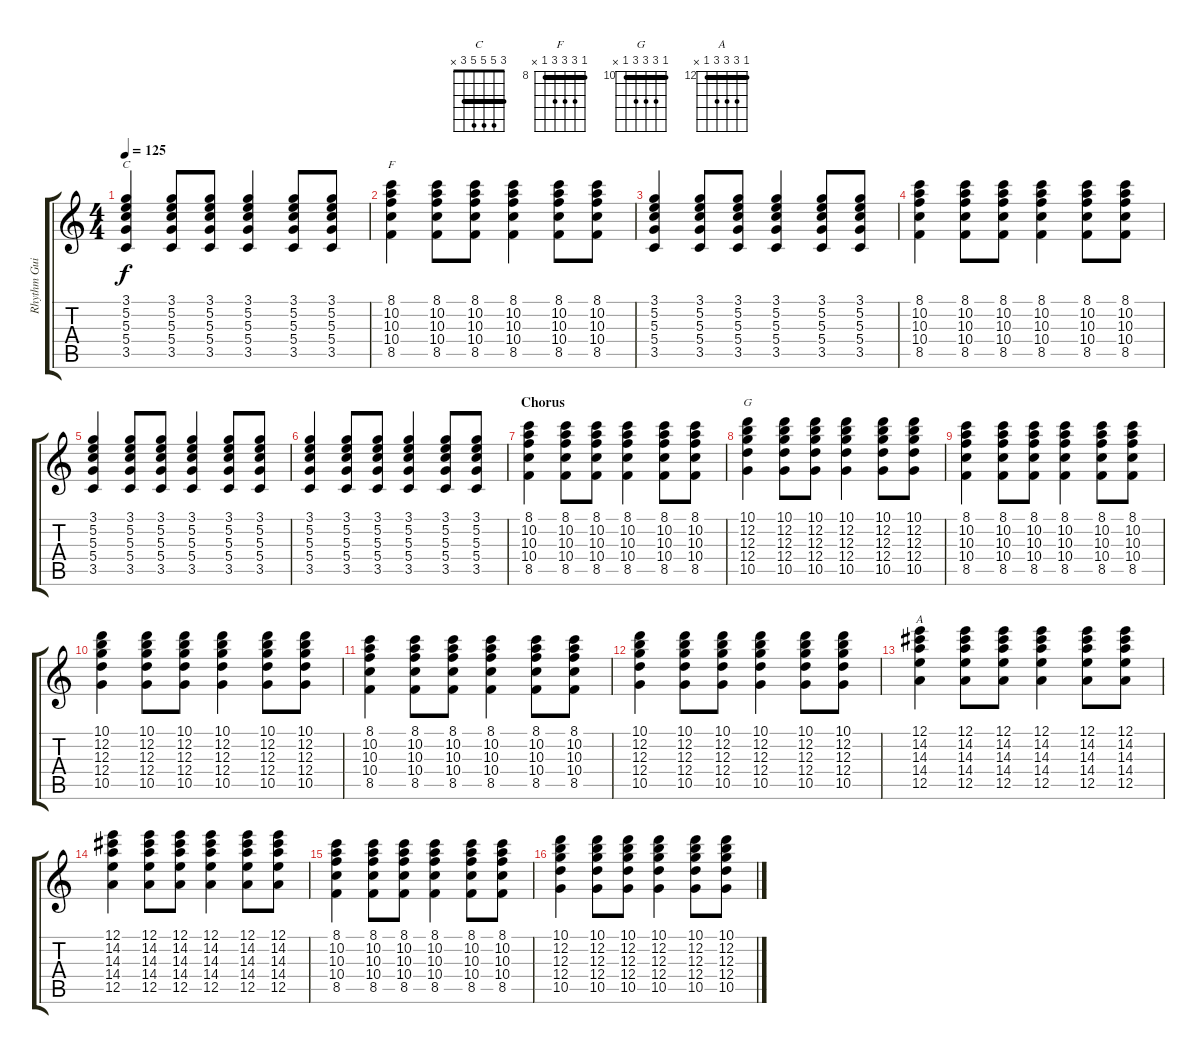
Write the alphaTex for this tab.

\track ("Rhythm Guitar" "Rhythm Gui") {instrument overdrivenguitar}
\staff {score tabs}
\tuning (E4 B3 G3 D3 A2 E2) {hide}
\chord ("C" 3 5 5 5 3 x) {barre 3}
\chord ("F" 8 10 10 10 8 x) {firstfret 8 barre 8}
\chord ("G" 10 12 12 12 10 x) {firstfret 10 barre 10}
\chord ("A" 12 14 14 14 12 x) {firstfret 12 barre 12}
\ts (4 4)
\tempo 125
\clef g2
\ks c
(3.1 5.2 5.3 5.4 3.5).4{ch "C" dy f} (3.1 5.2 5.3 5.4 3.5).8 (3.1 5.2 5.3 5.4 3.5).8 (3.1 5.2 5.3 5.4 3.5).4 (3.1 5.2 5.3 5.4 3.5).8 (3.1 5.2 5.3 5.4 3.5).8 |
(8.1 10.2 10.3 10.4 8.5).4{ch "F"} (8.1 10.2 10.3 10.4 8.5).8 (8.1 10.2 10.3 10.4 8.5).8 (8.1 10.2 10.3 10.4 8.5).4 (8.1 10.2 10.3 10.4 8.5).8 (8.1 10.2 10.3 10.4 8.5).8 |
(3.1 5.2 5.3 5.4 3.5).4 (3.1 5.2 5.3 5.4 3.5).8 (3.1 5.2 5.3 5.4 3.5).8 (3.1 5.2 5.3 5.4 3.5).4 (3.1 5.2 5.3 5.4 3.5).8 (3.1 5.2 5.3 5.4 3.5).8 |
(8.1 10.2 10.3 10.4 8.5).4 (8.1 10.2 10.3 10.4 8.5).8 (8.1 10.2 10.3 10.4 8.5).8 (8.1 10.2 10.3 10.4 8.5).4 (8.1 10.2 10.3 10.4 8.5).8 (8.1 10.2 10.3 10.4 8.5).8 |
(3.1 5.2 5.3 5.4 3.5).4 (3.1 5.2 5.3 5.4 3.5).8 (3.1 5.2 5.3 5.4 3.5).8 (3.1 5.2 5.3 5.4 3.5).4 (3.1 5.2 5.3 5.4 3.5).8 (3.1 5.2 5.3 5.4 3.5).8 |
(3.1 5.2 5.3 5.4 3.5).4 (3.1 5.2 5.3 5.4 3.5).8 (3.1 5.2 5.3 5.4 3.5).8 (3.1 5.2 5.3 5.4 3.5).4 (3.1 5.2 5.3 5.4 3.5).8 (3.1 5.2 5.3 5.4 3.5).8 |
\section ("" "Chorus")
(8.1 10.2 10.3 10.4 8.5).4 (8.1 10.2 10.3 10.4 8.5).8 (8.1 10.2 10.3 10.4 8.5).8 (8.1 10.2 10.3 10.4 8.5).4 (8.1 10.2 10.3 10.4 8.5).8 (8.1 10.2 10.3 10.4 8.5).8 |
(10.1 12.2 12.3 12.4 10.5).4{ch "G"} (10.1 12.2 12.3 12.4 10.5).8 (10.1 12.2 12.3 12.4 10.5).8 (10.1 12.2 12.3 12.4 10.5).4 (10.1 12.2 12.3 12.4 10.5).8 (10.1 12.2 12.3 12.4 10.5).8 |
(8.1 10.2 10.3 10.4 8.5).4 (8.1 10.2 10.3 10.4 8.5).8 (8.1 10.2 10.3 10.4 8.5).8 (8.1 10.2 10.3 10.4 8.5).4 (8.1 10.2 10.3 10.4 8.5).8 (8.1 10.2 10.3 10.4 8.5).8 |
(10.1 12.2 12.3 12.4 10.5).4 (10.1 12.2 12.3 12.4 10.5).8 (10.1 12.2 12.3 12.4 10.5).8 (10.1 12.2 12.3 12.4 10.5).4 (10.1 12.2 12.3 12.4 10.5).8 (10.1 12.2 12.3 12.4 10.5).8 |
(8.1 10.2 10.3 10.4 8.5).4 (8.1 10.2 10.3 10.4 8.5).8 (8.1 10.2 10.3 10.4 8.5).8 (8.1 10.2 10.3 10.4 8.5).4 (8.1 10.2 10.3 10.4 8.5).8 (8.1 10.2 10.3 10.4 8.5).8 |
(10.1 12.2 12.3 12.4 10.5).4 (10.1 12.2 12.3 12.4 10.5).8 (10.1 12.2 12.3 12.4 10.5).8 (10.1 12.2 12.3 12.4 10.5).4 (10.1 12.2 12.3 12.4 10.5).8 (10.1 12.2 12.3 12.4 10.5).8 |
(12.1 14.2 14.3 14.4 12.5).4{ch "A"} (12.1 14.2 14.3 14.4 12.5).8 (12.1 14.2 14.3 14.4 12.5).8 (12.1 14.2 14.3 14.4 12.5).4 (12.1 14.2 14.3 14.4 12.5).8 (12.1 14.2 14.3 14.4 12.5).8 |
(12.1 14.2 14.3 14.4 12.5).4 (12.1 14.2 14.3 14.4 12.5).8 (12.1 14.2 14.3 14.4 12.5).8 (12.1 14.2 14.3 14.4 12.5).4 (12.1 14.2 14.3 14.4 12.5).8 (12.1 14.2 14.3 14.4 12.5).8 |
(8.1 10.2 10.3 10.4 8.5).4 (8.1 10.2 10.3 10.4 8.5).8 (8.1 10.2 10.3 10.4 8.5).8 (8.1 10.2 10.3 10.4 8.5).4 (8.1 10.2 10.3 10.4 8.5).8 (8.1 10.2 10.3 10.4 8.5).8 |
(10.1 12.2 12.3 12.4 10.5).4 (10.1 12.2 12.3 12.4 10.5).8 (10.1 12.2 12.3 12.4 10.5).8 (10.1 12.2 12.3 12.4 10.5).4 (10.1 12.2 12.3 12.4 10.5).8 (10.1 12.2 12.3 12.4 10.5).8
